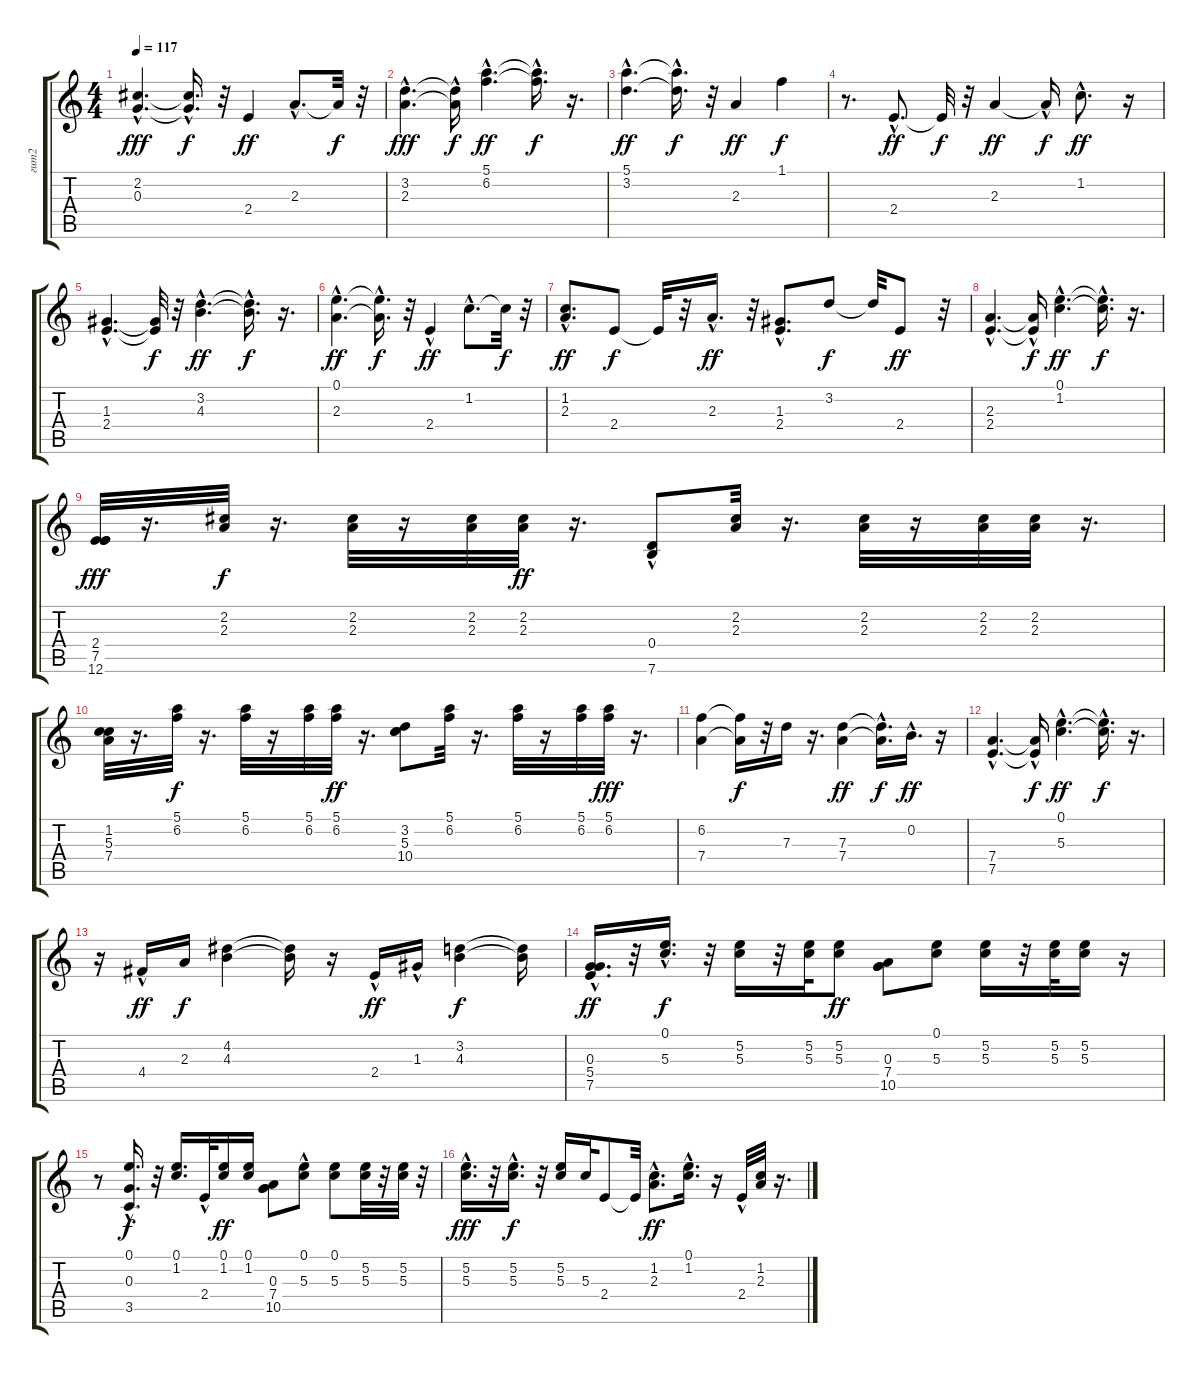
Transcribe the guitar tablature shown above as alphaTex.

\track ("гит2" "гит2") {instrument acousticguitarsteel}
\staff {score tabs}
\tuning (E4 B3 G3 D3 A2 E2) {hide}
\ts (4 4)
\tempo 117
\clef g2
\ks c
(2.2{hac} 0.3{hac}).4{d dy fff} (2.2{hac t} 0.3{hac t}).16{d dy f} r.32 2.4.4{dy ff} 2.3{hac}.8{d} 2.3{t}.32{dy f} r.32 |
(3.2{hac} 2.3{hac}).4{d dy fff} (3.2{hac t} 2.3{hac t}).16{dy f} (5.1{hac} 6.2{hac}).4{d dy ff} (5.1{hac t} 6.2{hac t}).16{d dy f} r.16{d} |
(5.1{hac} 3.2{hac}).4{d dy ff} (5.1{hac t} 3.2{hac t}).16{d dy f} r.32 2.3.4{dy ff} 1.1.4{dy f} |
r.8{d} 2.4{hac}.8{d dy ff} 2.4{t}.32{dy f} r.32 2.3.4{dy ff} 2.3{hac t}.16{dy f} 1.2{hac}.8{d dy ff} r.16 |
(1.3{hac} 2.4{hac}).4{d} (1.3{t} 2.4{t}).32{dy f} r.32 (3.2{hac} 4.3{hac}).4{d dy ff} (3.2{hac t} 4.3{hac t}).16{d dy f} r.16{d} |
(0.1{hac} 2.3{hac}).4{d dy ff} (0.1{hac t} 2.3{hac t}).16{d dy f} r.32 2.4{hac}.4{dy ff} 1.2{hac}.8{d} 1.2{t}.32{dy f} r.32 |
(1.2{hac} 2.3).8{d dy ff} 2.4.8{dy f} 2.4{t}.32 r.32 2.3{hac}.16{d dy ff} r.32 (1.3{hac} 2.4{hac}).8{d} 3.2.8{dy f} 3.2{t}.32 2.4.8{dy ff} r.32 |
(2.3{hac} 2.4{hac}).4{d} (2.3{hac t} 2.4{hac t}).16{dy f} (0.1{hac} 1.2{hac}).4{d dy ff} (0.1{hac t} 1.2{hac t}).16{d dy f} r.16{d} |
(2.4 7.5 12.6).32{dy fff} r.16{d} (2.2 2.3).32{dy f} r.16{d} (2.2 2.3).32 r.16 (2.2 2.3).32 (2.2 2.3).32{dy ff} r.16{d} (0.4{hac} 7.6).8 (2.2 2.3).32 r.16{d} (2.2 2.3).32 r.16 (2.2 2.3).32 (2.2 2.3).32 r.16{d} |
(1.2 5.3 7.4).32 r.16{d} (5.1 6.2).32{dy f} r.16{d} (5.1 6.2).32 r.16 (5.1 6.2).32 (5.1 6.2).32{dy ff} r.16{d} (3.2 5.3 10.4).8 (5.1 6.2).32 r.16{d} (5.1 6.2).32 r.16 (5.1 6.2).32 (5.1 6.2).32{dy fff} r.16{d} |
(6.2 7.4).4 (6.2{t} 7.4{t}).16{dy f} r.32 7.3.16 r.16{d} (7.3 7.4).4{dy ff} (7.3{hac t} 7.4{hac t}).16{d dy f} 0.2{hac}.16{d dy ff} r.16 |
(7.4{hac} 7.5{hac}).4{d} (7.4{hac t} 7.5{hac t}).16{dy f} (0.1{hac} 5.3{hac}).4{d dy ff} (0.1{hac t} 5.3{hac t}).16{d dy f} r.16{d} |
r.16 4.4{hac}.16{dy ff} 2.3.16{dy f} (4.2 4.3).4 (4.2{t} 4.3{t}).16 r.16 2.4{hac}.16{dy ff} 1.3{hac}.16 (3.2 4.3).4{dy f} (3.2{t} 4.3{t}).16 |
(0.3{hac} 5.4 7.5).16{d dy ff} r.32 (0.1{hac} 5.3).16{d dy f} r.32 (5.2 5.3).16 r.32 (5.2 5.3).32 (5.2 5.3).8{dy ff} (0.3 7.4 10.5).8 (0.1 5.3).8 (5.2 5.3).16 r.32 (5.2 5.3).32 (5.2 5.3).16 r.16 |
r.8 (0.1{hac} 0.3 3.5).16{d dy f} r.32 (0.1 1.2).16{d} 2.4{hac}.32 (0.1 1.2).16{dy ff} (0.1 1.2).16 (0.3 7.4 10.5).8 (0.1 5.3{hac}).8 (0.1 5.3).8 (5.2 5.3).32 r.32 (5.2 5.3).32 r.32 |
(5.2{hac} 5.3).16{d dy fff} r.32 (5.2{hac} 5.3).16{d dy f} r.32 (5.2 5.3).16 5.3.32 2.4.8 2.4{t}.32 (1.2{hac} 2.3).8{d dy ff} (0.1{hac} 1.2).16{d} r.16 2.4{hac}.32 (1.2 2.3).32 r.16{d}
